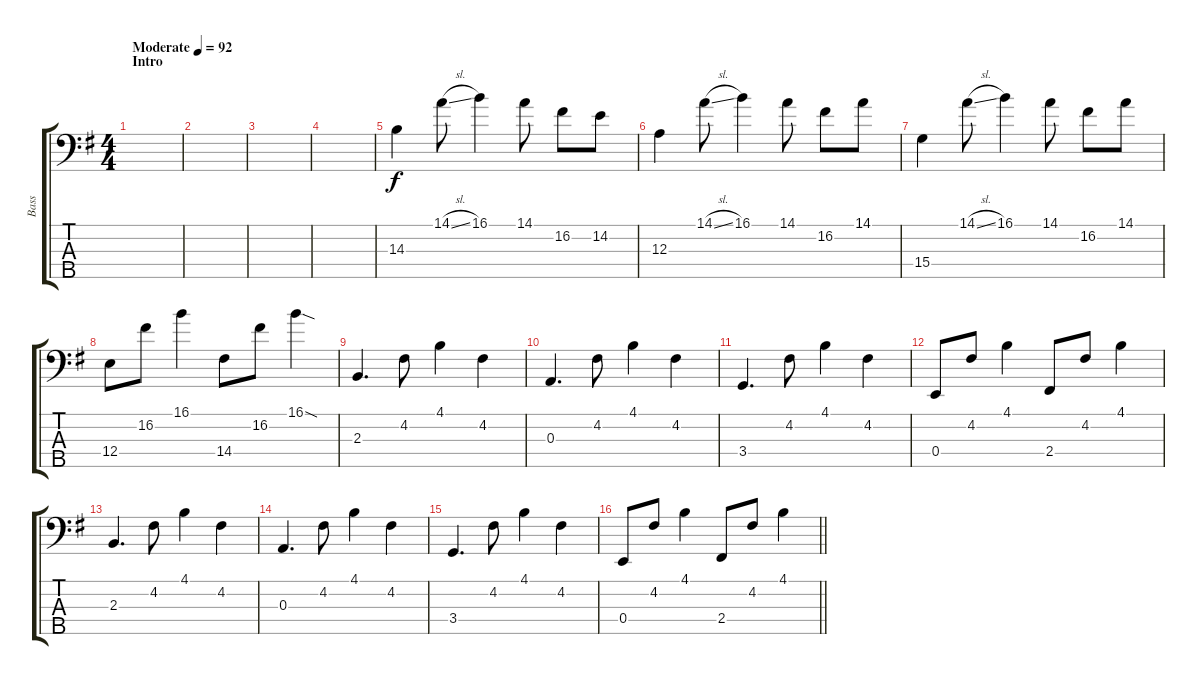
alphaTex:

\track ("Bass" "Bass") {instrument electricbassfinger}
\staff {score tabs}
\tuning (G2 D2 A1 E1 B0) {hide}
\ts (4 4)
\section ("" "Intro")
\tempo (92 "Moderate")
\clef f4
\ks eminor
|
|
|
|
14.3.4 14.1{sl}.8 16.1.4 14.1.8 16.2.8 14.2.8 |
12.3.4 14.1{sl}.8 16.1.4 14.1.8 16.2.8 14.1.8 |
15.4.4 14.1{sl}.8 16.1.4 14.1.8 16.2.8 14.1.8 |
12.4.8 16.2.8 16.1.4 14.4.8 16.2.8 16.1{sod}.4 |
2.3.4{d} 4.2.8 4.1.4 4.2.4 |
0.3.4{d} 4.2.8 4.1.4 4.2.4 |
3.4.4{d} 4.2.8 4.1.4 4.2.4 |
0.4.8 4.2.8 4.1.4 2.4.8 4.2.8 4.1.4 |
2.3.4{d} 4.2.8 4.1.4 4.2.4 |
0.3.4{d} 4.2.8 4.1.4 4.2.4 |
3.4.4{d} 4.2.8 4.1.4 4.2.4 |
\barLineRight lightlight
0.4.8 4.2.8 4.1.4 2.4.8 4.2.8 4.1.4
